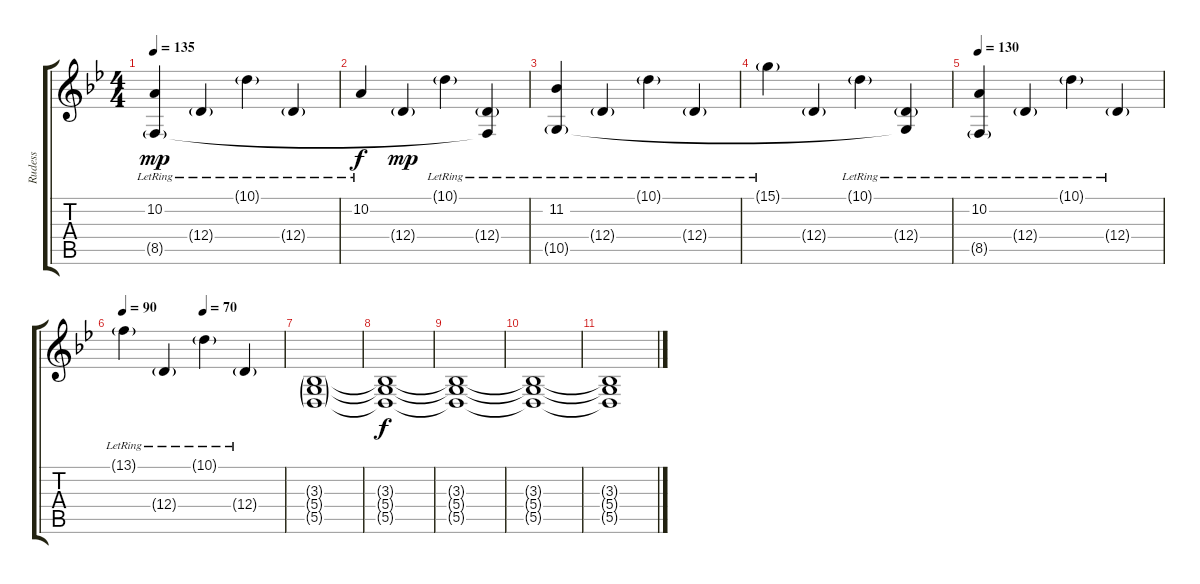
\track ("Rudess" "Rudess") {instrument brightacousticpiano}
\staff {score tabs}
\tuning (E4 B3 G3 D3 A2 E2) {hide}
\ts (4 4)
\tempo 135
\clef g2
\ks bb
(10.2{lr} 8.5{g}).4{dy mp} 12.4{g lr}.4 10.1{g lr}.4 12.4{g lr}.4 |
10.2{lr}.4{dy f} 12.4{g}.4{dy mp} 10.1{g lr}.4 (12.4{g lr} 8.5{t}).4 |
(11.2{lr} 10.5{g}).4 12.4{g lr}.4 10.1{g lr}.4 12.4{g lr}.4 |
15.1{g lr}.4 12.4{g}.4 10.1{g lr}.4 (12.4{g lr} 10.5{t}).4 |
\tempo 130
(10.2{lr} 8.5{g}).4 12.4{g lr}.4 10.1{g lr}.4 12.4{g lr}.4 |
\tempo 90
\tempo (70 0.5)
13.1{g lr}.4 12.4{g lr}.4 10.1{g lr}.4 12.4{g lr}.4 |
(3.3{g} 5.4{g} 5.5{g}).1 |
(3.3{t} 5.4{t} 5.5{t}).1{dy f} |
(3.3{t} 5.4{t} 5.5{t}).1 |
(3.3{t} 5.4{t} 5.5{t}).1 |
(3.3{t} 5.4{t} 5.5{t}).1
